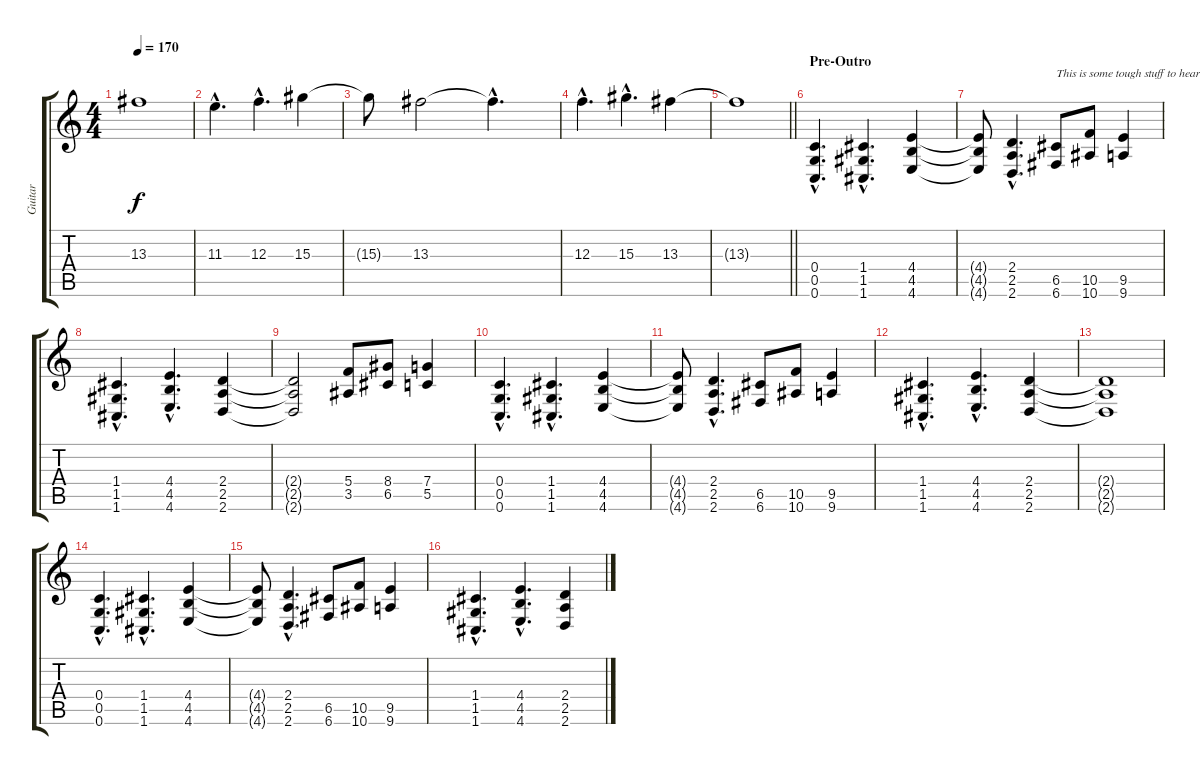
\track ("Guitar" "Guitar") {instrument distortionguitar}
\staff {score tabs}
\tuning (D4 A3 F3 C3 G2 C2) {hide}
\ts (4 4)
\tempo 170
\clef g2
\ks c
13.3{t}.1{dy f} |
11.3{hac}.4{d} 12.3{hac}.4{d} 15.3.4 |
15.3{t}.8 13.3.2 13.3{hac t}.4{d} |
12.3{hac}.4{d} 15.3{hac}.4{d} 13.3.4 |
\barLineRight lightlight
13.3{t}.1 |
\section ("" "Pre-Outro")
(0.4{hac} 0.5{hac} 0.6{hac}).4{d} (1.4{hac} 1.5{hac} 1.6{hac}).4{d} (4.4 4.5 4.6).4 |
(4.4{t} 4.5{t} 4.6{t}).8 (2.4{hac} 2.5{hac} 2.6{hac}).4{d} (6.5 6.6).8{txt "This is some tough stuff to hear"} (10.5 10.6).8 (9.5 9.6).4 |
(1.4{hac} 1.5{hac} 1.6{hac}).4{d} (4.4{hac} 4.5{hac} 4.6{hac}).4{d} (2.4 2.5 2.6).4 |
(2.4{t} 2.5{t} 2.6{t}).2 (5.4 3.5).8 (8.4 6.5).8 (7.4 5.5).4 |
(0.4{hac} 0.5{hac} 0.6{hac}).4{d} (1.4{hac} 1.5{hac} 1.6{hac}).4{d} (4.4 4.5 4.6).4 |
(4.4{t} 4.5{t} 4.6{t}).8 (2.4{hac} 2.5{hac} 2.6{hac}).4{d} (6.5 6.6).8 (10.5 10.6).8 (9.5 9.6).4 |
(1.4{hac} 1.5{hac} 1.6{hac}).4{d} (4.4{hac} 4.5{hac} 4.6{hac}).4{d} (2.4 2.5 2.6).4 |
(2.4{t} 2.5{t} 2.6{t}).1 |
(0.4{hac} 0.5{hac} 0.6{hac}).4{d} (1.4{hac} 1.5{hac} 1.6{hac}).4{d} (4.4 4.5 4.6).4 |
(4.4{t} 4.5{t} 4.6{t}).8 (2.4{hac} 2.5{hac} 2.6{hac}).4{d} (6.5 6.6).8 (10.5 10.6).8 (9.5 9.6).4 |
(1.4{hac} 1.5{hac} 1.6{hac}).4{d} (4.4{hac} 4.5{hac} 4.6{hac}).4{d} (2.4 2.5 2.6).4
